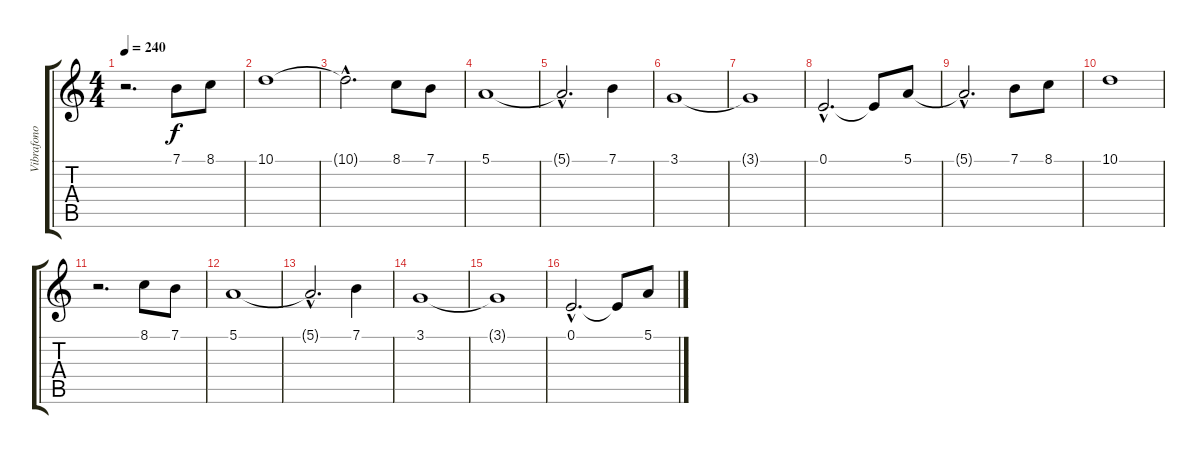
\track ("Vibrafono" "Vibrafono") {instrument vibraphone}
\staff {score tabs}
\tuning (E4 B3 G3 D3 A2 E2) {hide}
\ts (4 4)
\tempo 240
\clef g2
\ks c
r.2{d dy f instrument vibraphone} 7.1.8 8.1.8 |
10.1.1 |
10.1{hac t}.2{d} 8.1.8 7.1.8 |
5.1.1 |
5.1{hac t}.2{d} 7.1.4 |
3.1.1 |
3.1{t}.1 |
0.1{hac}.2{d} 0.1{t}.8 5.1.8 |
5.1{hac t}.2{d} 7.1.8 8.1.8 |
10.1.1 |
r.2{d} 8.1.8 7.1.8 |
5.1.1 |
5.1{hac t}.2{d} 7.1.4 |
3.1.1 |
3.1{t}.1 |
0.1{hac}.2{d} 0.1{t}.8 5.1.8
